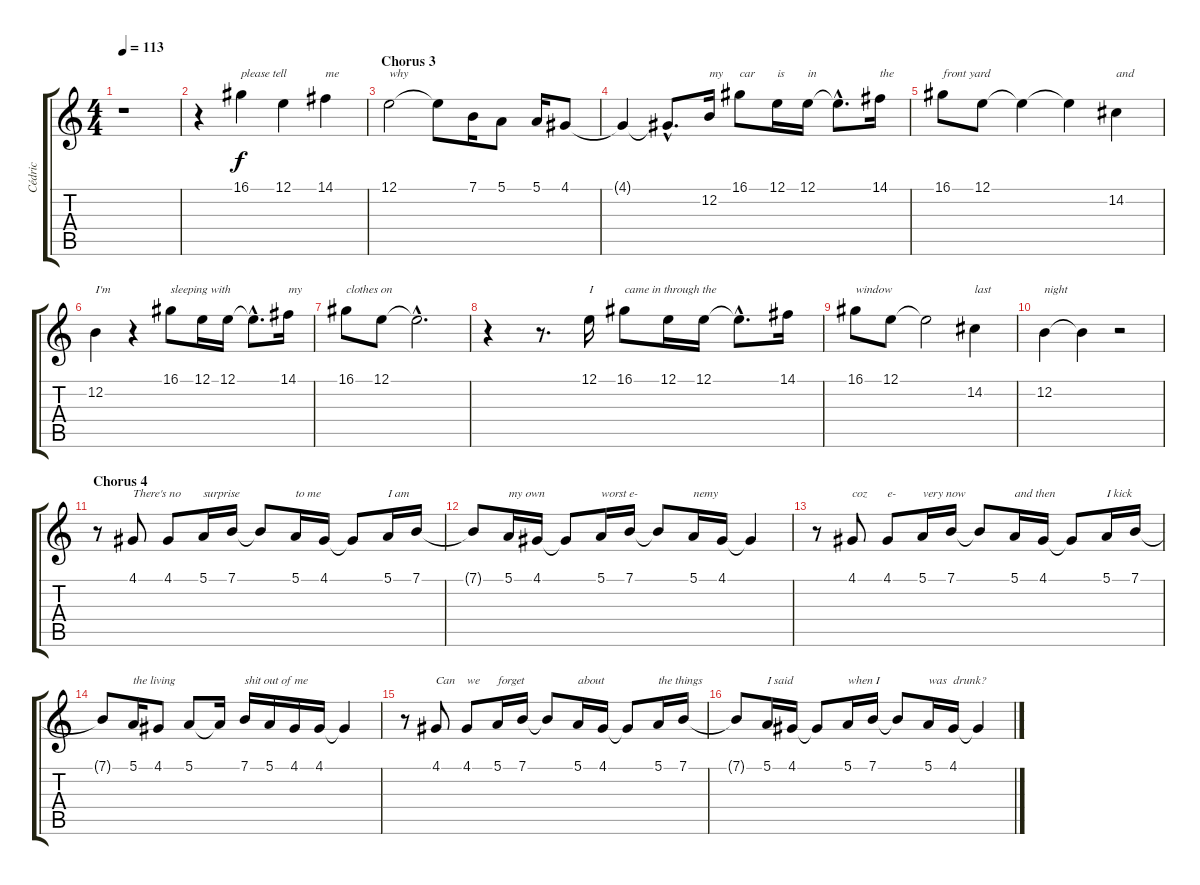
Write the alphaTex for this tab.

\track ("Cédric" "Cédric") {instrument frenchhorn}
\staff {score tabs}
\tuning (E4 B3 G3 D3 A2 E2) {hide}
\ts (4 4)
\tempo 113
\clef g2
\ks c
r.1{dy f} |
r.4 16.1.4{txt "please tell"} 12.1.4 14.1.4{txt "me"} |
\section ("" "Chorus 3")
12.1.2{txt "why"} 12.1{t}.8 7.1.16 5.1.8 5.1.16 4.1.8 |
4.1{t}.4 4.1{hac t}.8{d} 12.2.16{txt "my"} 16.1.8{txt "car"} 12.1.16{txt "is"} 12.1.16{txt "in"} 12.1{hac t}.8{d} 14.1.16{txt "the"} |
16.1.8{txt "front yard"} 12.1.8 12.1{t}.4 12.1{t}.4 14.2.4{txt "and"} |
12.2.4{txt "I'm"} r.4 16.1.8{txt "sleeping with"} 12.1.16 12.1.16 12.1{hac t}.8{d} 14.1.16{txt "my"} |
16.1.8{txt "clothes on"} 12.1.8 12.1{hac t}.2{d} |
r.4 r.8{d} 12.1.16{txt "I"} 16.1.8{txt "came in through the"} 12.1.16 12.1.16 12.1{hac t}.8{d} 14.1.16 |
16.1.8{txt "window"} 12.1.8 12.1{t}.2 14.2.4{txt "last"} |
12.2.4{txt "night"} 12.2{t}.4 r.2 |
\section ("" "Chorus 4")
r.8 4.1.8{txt "There's no"} 4.1.8 5.1.16{txt "surprise"} 7.1.16 7.1{t}.8 5.1.16{txt "to me"} 4.1.16 4.1{t}.8 5.1.16{txt "I am"} 7.1.16 |
7.1{t}.8 5.1.16{txt "my own"} 4.1.16 4.1{t}.8 5.1.16{txt "worst e-"} 7.1.16 7.1{t}.8 5.1.16{txt "nemy"} 4.1.16 4.1{t}.4 |
r.8 4.1.8{txt "coz"} 4.1.8{txt "e-"} 5.1.16{txt "very now"} 7.1.16 7.1{t}.8 5.1.16{txt "and then"} 4.1.16 4.1{t}.8 5.1.16{txt "I kick"} 7.1.16 |
7.1{t}.8 5.1.16{txt "the living"} 4.1.8 5.1.8 5.1{t}.16 7.1.16{txt "shit out of me"} 5.1.16 4.1.16 4.1.16 4.1{t}.4 |
r.8 4.1.8{txt "Can"} 4.1.8{txt "we"} 5.1.16{txt "forget"} 7.1.16 7.1{t}.8 5.1.16{txt "about"} 4.1.16 4.1{t}.8 5.1.16{txt "the things"} 7.1.16 |
7.1{t}.8 5.1.16{txt "I said"} 4.1.16 4.1{t}.8 5.1.16{txt "when I"} 7.1.16 7.1{t}.8 5.1.16{txt "was"} 4.1.16{txt "drunk?"} 4.1{t}.4
